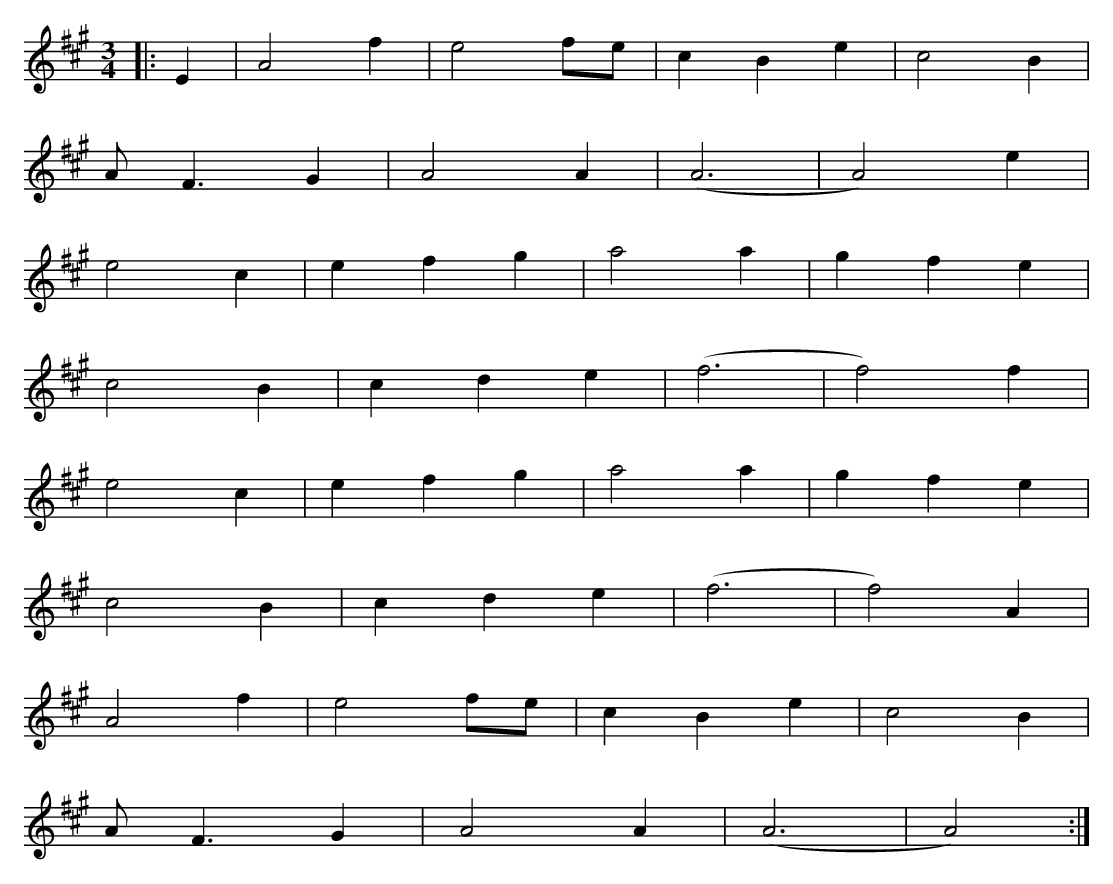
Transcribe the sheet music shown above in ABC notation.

X:1
M:3/4
K:A
|:E2|A4 f2|e4 fe|c2 B2 e2|c4 B2|
A F3 G2|A4 A2|(A6|A4) e2|
e4 c2|e2 f2 g2|a4 a2|g2 f2 e2|
c4 B2|c2 d2 e2|(f6|f4) f2|
e4 c2|e2 f2 g2|a4 a2|g2 f2 e2|
c4 B2|c2 d2 e2|(f6|f4) A2|
A4 f2|e4 fe|c2 B2 e2|c4 B2|
A F3 G2|A4 A2|(A6|A4):|
